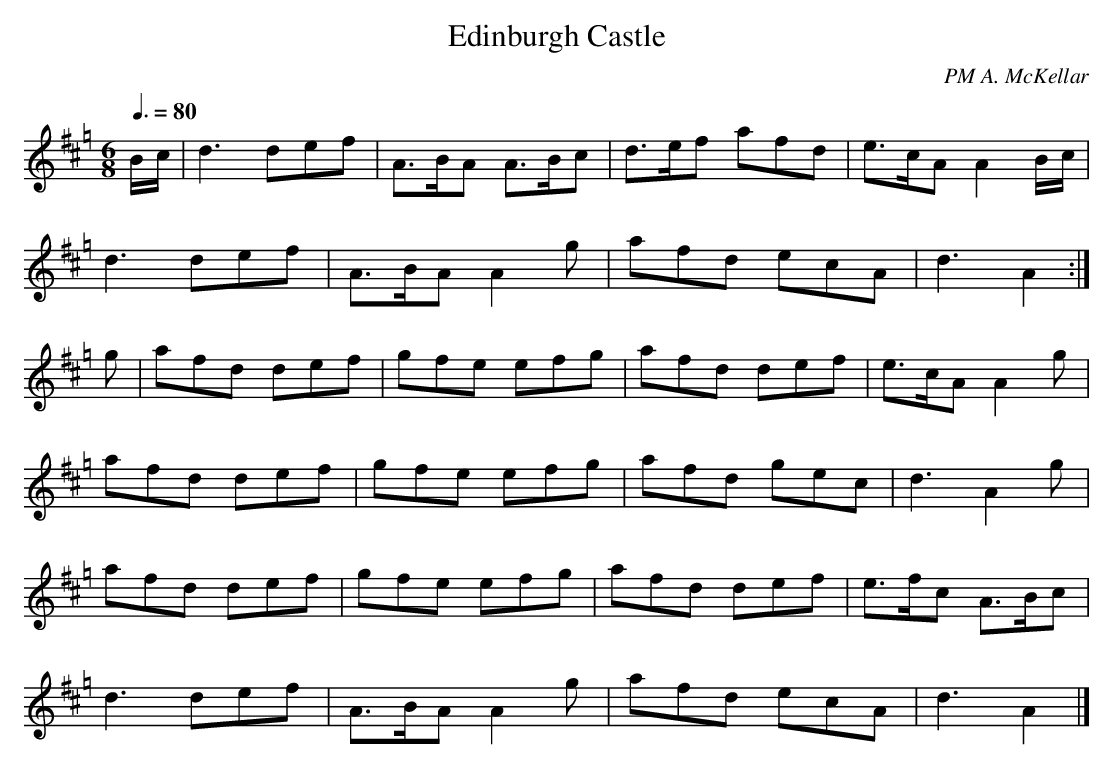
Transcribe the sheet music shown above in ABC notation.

X:1
T:Edinburgh Castle
C:PM A. McKellar
M:6/8
L:1/8
Q:3/8=80
K:Hp
B/c/|d3  def|A>BA A>Bc|d>ef afd|e>cA A2B/c/|
     d3  def|A>BA A2g |afd  ecA|d3   A2   :|
g   |afd def|gfe  efg |afd  def|e>cA A2g   |
     afd def|gfe  efg |afd  gec|d3   A2g   |
     afd def|gfe  efg |afd  def|e>fc A>Bc  |
     d3  def|A>BA A2g |afd  ecA|d3   A2   |]
